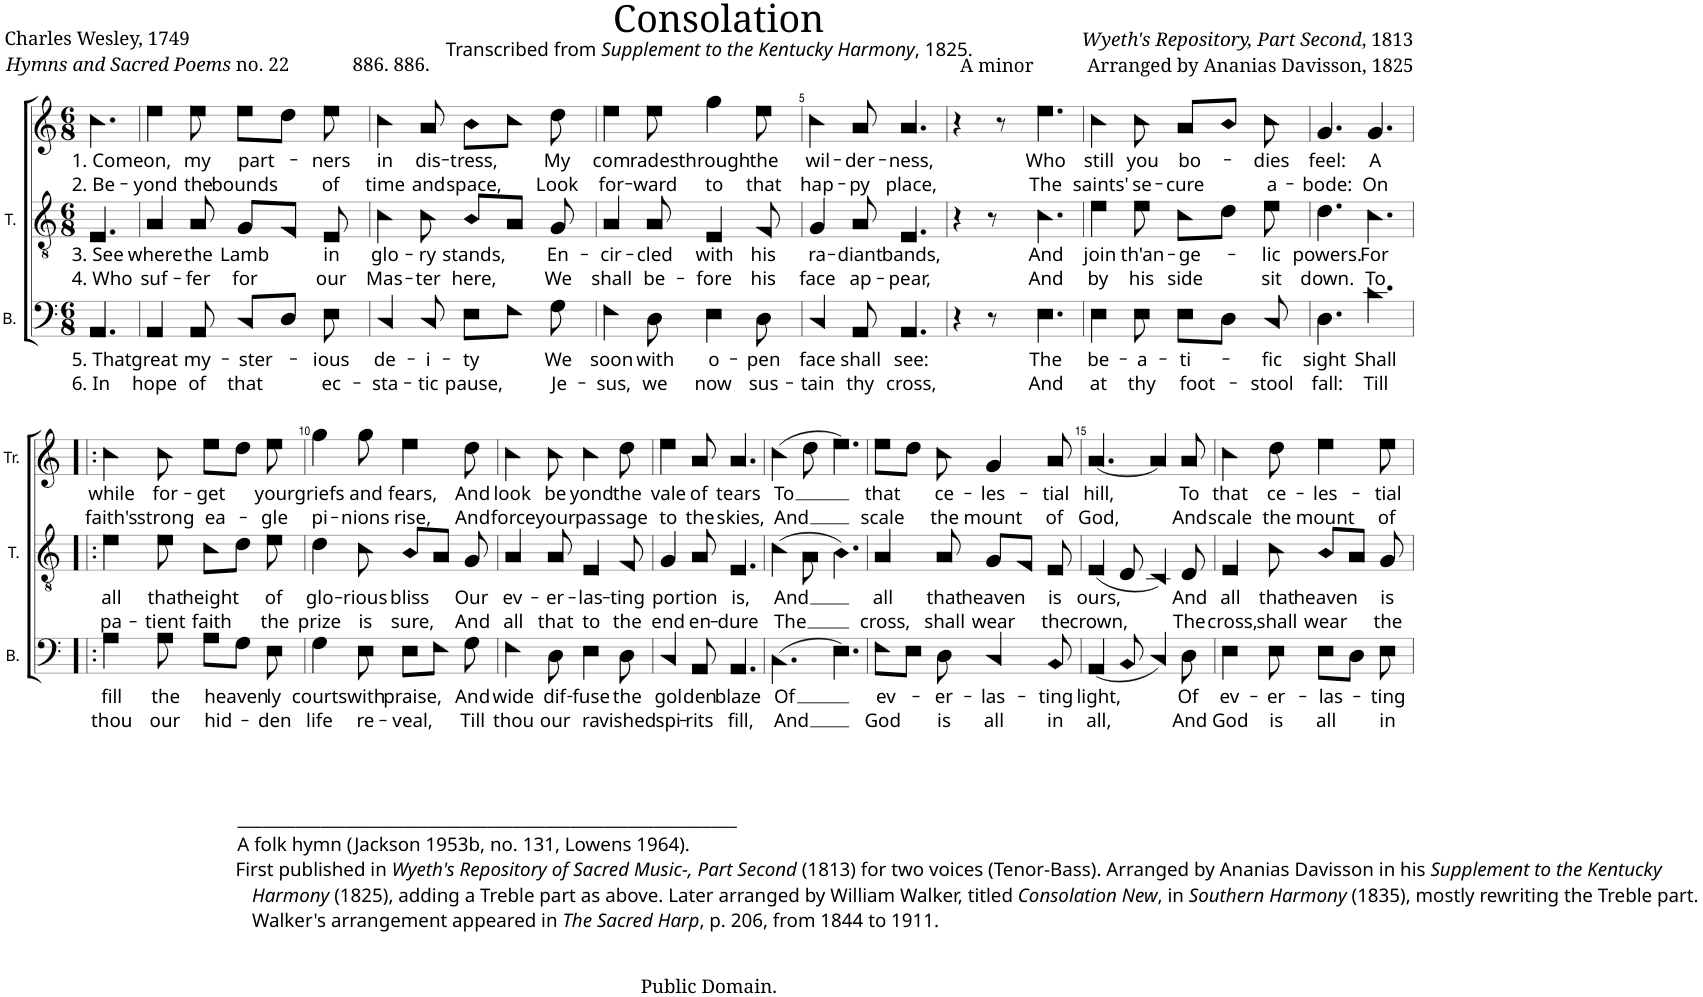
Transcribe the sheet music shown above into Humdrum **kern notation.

**kern	**text	**text	**kern	**text	**text	**kern	**text	**text
*part3	*part3	*part3	*part2	*part2	*part2	*part1	*part1	*part1
*staff3	*staff3	*staff3	*staff2	*staff2	*staff2	*staff1	*staff1	*staff1
*I"B.	*	*	*I"T.	*	*	*I"Voice	*	*
*I'B.	*	*	*I'T.	*	*	*	*	*
*clefF4	*	*	*clefGv2	*	*	*clefG2	*	*
*k[]	*	*	*k[]	*	*	*k[]	*	*
*M6/8	*	*	*M6/8	*	*	*M6/8	*	*
=1	=1	=1	=1	=1	=1	=1	=1	=1
!	!LO:LY:b	!LO:LY:b	!	!LO:LY:b	!LO:LY:b	!	!LO:LY:b	!LO:LY:b
4.AA!/	5. That	6. In	4.E!/	3. See	4. Who	4.cc!\	1. Come	2. Be-
=2	=2	=2	=2	=2	=2	=2	=2	=2
!	!LO:LY:b	!LO:LY:b	!	!LO:LY:b	!LO:LY:b	!	!LO:LY:b	!LO:LY:b
4AA!/	great	hope	4A!/	where	suf-	4ee!\	on,	-yond
!	!LO:LY:b	!LO:LY:b	!	!LO:LY:b	!LO:LY:b	!	!LO:LY:b	!LO:LY:b
8AA!/	my-	of	8A!/	the	-fer	8ee!\	my	the
!	!LO:LY:b	!LO:LY:b	!	!LO:LY:b	!LO:LY:b	!	!LO:LY:b	!LO:LY:b
8C!/L	-ster-	that	8G!/L	Lamb	for	8ee!\L	part-	bounds
8D!/J	.	.	8F!/J	.	.	8dd!\J	.	.
!	!LO:LY:b	!LO:LY:b	!	!LO:LY:b	!LO:LY:b	!	!LO:LY:b	!LO:LY:b
8E!\	-ious	ec-	8E!/	in	our	8ee!\	-ners	of
=3	=3	=3	=3	=3	=3	=3	=3	=3
!	!LO:LY:b	!LO:LY:b	!	!LO:LY:b	!LO:LY:b	!	!LO:LY:b	!LO:LY:b
4C!/	de-	-sta-	4c!\	glo-	Mas-	4cc!\	in	time
!	!LO:LY:b	!LO:LY:b	!	!LO:LY:b	!LO:LY:b	!	!LO:LY:b	!LO:LY:b
8C!/	-i-	-tic	8c!\	-ry	-ter	8a!/	dis-	and
!	!LO:LY:b	!LO:LY:b	!	!LO:LY:b	!LO:LY:b	!	!LO:LY:b	!LO:LY:b
8E!\L	-ty	pause,	8B!/L	stands,	here,	8b!\L	-tress,	space,
8F!\J	.	.	8A!/J	.	.	8cc!\J	.	.
!	!LO:LY:b	!LO:LY:b	!	!LO:LY:b	!LO:LY:b	!	!LO:LY:b	!LO:LY:b
8G!\	We	Je-	8G!/	En-	We	8dd!\	My	Look
=4	=4	=4	=4	=4	=4	=4	=4	=4
!	!LO:LY:b	!LO:LY:b	!	!LO:LY:b	!LO:LY:b	!	!LO:LY:b	!LO:LY:b
4F!\	soon	-sus,	4A!/	-cir-	shall	4ee!\	com-	for-
!	!LO:LY:b	!LO:LY:b	!	!LO:LY:b	!LO:LY:b	!	!LO:LY:b	!LO:LY:b
8D!\	with	we	8A!/	-cled	be-	8ee!\	-rades	-ward
!	!LO:LY:b	!LO:LY:b	!	!LO:LY:b	!LO:LY:b	!	!LO:LY:b	!LO:LY:b
4E!\	o-	now	4E!/	with	-fore	4gg!\	through	to
!	!LO:LY:b	!LO:LY:b	!	!LO:LY:b	!LO:LY:b	!	!LO:LY:b	!LO:LY:b
8D!\	-pen	sus-	8F!/	his	his	8ee!\	the	that
=5	=5	=5	=5	=5	=5	=5	=5	=5
!	!LO:LY:b	!LO:LY:b	!	!LO:LY:b	!LO:LY:b	!	!LO:LY:b	!LO:LY:b
4C!/	face	-tain	4G!/	ra-	face	4cc!\	wil-	hap-
!	!LO:LY:b	!LO:LY:b	!	!LO:LY:b	!LO:LY:b	!	!LO:LY:b	!LO:LY:b
8AA!/	shall	thy	8A!/	-diant	ap-	8a!/	-der-	-py
!	!LO:LY:b	!LO:LY:b	!	!LO:LY:b	!LO:LY:b	!	!LO:LY:b	!LO:LY:b
4.AA!/	see:	cross,	4.E!/	bands,	-pear,	4.a!/	-ness,	place,
=6	=6	=6	=6	=6	=6	=6	=6	=6
4r	.	.	4r	.	.	4r	.	.
8r	.	.	8r	.	.	8r	.	.
!	!LO:LY:b	!LO:LY:b	!	!LO:LY:b	!LO:LY:b	!	!LO:LY:b	!LO:LY:b
4.E!\	The	And	4.c!\	And	And	4.ee!\	Who	The
=7	=7	=7	=7	=7	=7	=7	=7	=7
!	!LO:LY:b	!LO:LY:b	!	!LO:LY:b	!LO:LY:b	!	!LO:LY:b	!LO:LY:b
4E!\	be-	at	4e!\	join	by	4cc!\	still	saints'
!	!LO:LY:b	!LO:LY:b	!	!LO:LY:b	!LO:LY:b	!	!LO:LY:b	!LO:LY:b
8E!\	-a-	thy	8e!\	th'an-	his	8cc!\	you	se-
!	!LO:LY:b	!LO:LY:b	!	!LO:LY:b	!LO:LY:b	!	!LO:LY:b	!LO:LY:b
8E!\L	-ti-	foot-	8c!\L	-ge-	side	8a!/L	bo-	-cure
8D!\J	.	.	8d!\J	.	.	8b!/J	.	.
!	!LO:LY:b	!LO:LY:b	!	!LO:LY:b	!LO:LY:b	!	!LO:LY:b	!LO:LY:b
8C!/	-fic	-stool	8e!\	-lic	sit	8cc!\	-dies	a-
=8	=8	=8	=8	=8	=8	=8	=8	=8
!	!LO:LY:b	!LO:LY:b	!	!LO:LY:b	!LO:LY:b	!	!LO:LY:b	!LO:LY:b
4.D!\	sight	fall:	4.d!\	powers.	down.	4.g!/	feel:	-bode:
!	!LO:LY:b	!LO:LY:b	!	!LO:LY:b	!LO:LY:b	!	!LO:LY:b	!LO:LY:b
4.c!\	Shall	Till	4.c!\	For	To	4.g!/	A	On
!!LO:LB:g=z
=9!|:	=9!|:	=9!|:	=9!|:	=9!|:	=9!|:	=9!|:	=9!|:	=9!|:
!	!LO:LY:b	!LO:LY:b	!	!LO:LY:b	!LO:LY:b	!	!LO:LY:b	!LO:LY:b
4A!\	fill	thou	4e!\	all	pa-	4cc!\	while	faith's
!	!LO:LY:b	!LO:LY:b	!	!LO:LY:b	!LO:LY:b	!	!LO:LY:b	!LO:LY:b
8A!\	the	our	8e!\	that	-tient	8cc!\	for-	strong
!	!LO:LY:b	!LO:LY:b	!	!LO:LY:b	!LO:LY:b	!	!LO:LY:b	!LO:LY:b
8A!\L	heaven-	hid-	8c!\L	height	faith	8ee!\L	-get	ea-
8G!\J	.	.	8d!\J	.	.	8dd!\J	.	.
!	!LO:LY:b	!LO:LY:b	!	!LO:LY:b	!LO:LY:b	!	!LO:LY:b	!LO:LY:b
8E!\	-ly	-den	8e!\	of	the	8ee!\	your	-gle
=10	=10	=10	=10	=10	=10	=10	=10	=10
!LO:TX:b:t=____________________________________________________________	!	!	!	!	!	!	!	!
!LO:TX:b:t=A folk hymn (Jackson 1953b, no. 131, Lowens 1964).	!	!	!	!	!	!	!	!
!LO:TX:b:t=First published in	!	!	!	!	!	!	!	!
!LO:TX:b:i:t=Wyeth's Repository of Sacred Music-, Part Second	!	!	!	!	!	!	!	!
!LO:TX:b:t=(1813) for two voices (Tenor-Bass). Arranged by Ananias Davisson in his	!	!	!	!	!	!	!	!
!LO:TX:b:i:t=Supplement to the Kentucky	!	!	!	!	!	!	!	!
!LO:TX:b:t=Harmony	!	!	!	!	!	!	!	!
!LO:TX:b:t=(1825), adding a Treble part as above. Later arranged by William Walker, titled	!	!	!	!	!	!	!	!
!LO:TX:b:i:t=Consolation New	!	!	!	!	!	!	!	!
!LO:TX:b:t=, in	!	!	!	!	!	!	!	!
!LO:TX:b:i:t=Southern Harmony	!	!	!	!	!	!	!	!
!LO:TX:b:t=(1835), mostly rewriting the Treble part.	!	!	!	!	!	!	!	!
!LO:TX:b:t=Walker's arrangement appeared in	!	!	!	!	!	!	!	!
!LO:TX:b:i:t=The Sacred Harp	!	!	!	!	!	!	!	!
!LO:TX:b:t=, p. 206, from 1844 to 1911.	!	!	!	!	!	!	!	!
!	!LO:LY:b	!LO:LY:b	!	!LO:LY:b	!LO:LY:b	!	!LO:LY:b	!LO:LY:b
4G!\	courts	life	4d!\	glo-	prize	4gg!\	griefs	pi-
!	!LO:LY:b	!LO:LY:b	!	!LO:LY:b	!LO:LY:b	!	!LO:LY:b	!LO:LY:b
8E!\	with	re-	8c!\	-rious	is	8gg!\	and	-nions
!	!LO:LY:b	!LO:LY:b	!	!LO:LY:b	!LO:LY:b	!	!LO:LY:b	!LO:LY:b
8E!\L	praise,	-veal,	8B!/L	bliss	sure,	4ee!\	fears,	rise,
8F!\J	.	.	8A!/J	.	.	.	.	.
!	!LO:LY:b	!LO:LY:b	!	!LO:LY:b	!LO:LY:b	!	!LO:LY:b	!LO:LY:b
8G!\	And	Till	8G!/	Our	And	8dd!\	And	And
=11	=11	=11	=11	=11	=11	=11	=11	=11
!	!LO:LY:b	!LO:LY:b	!	!LO:LY:b	!LO:LY:b	!	!LO:LY:b	!LO:LY:b
4F!\	wide	thou	4A!/	ev-	all	4cc!\	look	force
!	!LO:LY:b	!LO:LY:b	!	!LO:LY:b	!LO:LY:b	!	!LO:LY:b	!LO:LY:b
8D!\	dif-	our	8A!/	-er-	that	8cc!\	be-	your
!	!LO:LY:b	!LO:LY:b	!	!LO:LY:b	!LO:LY:b	!	!LO:LY:b	!LO:LY:b
4E!\	-fuse	ra-	4E!/	-las-	to	4cc!\	-yond	pas-
!	!LO:LY:b	!LO:LY:b	!	!LO:LY:b	!LO:LY:b	!	!LO:LY:b	!LO:LY:b
8D!\	the	-vished	8F!/	-ting	the	8dd!\	the	-sage
=12	=12	=12	=12	=12	=12	=12	=12	=12
!	!LO:LY:b	!LO:LY:b	!	!LO:LY:b	!LO:LY:b	!	!LO:LY:b	!LO:LY:b
4C!/	gol-	spi-	4G!/	por-	end	4ee!\	vale	to
!	!LO:LY:b	!LO:LY:b	!	!LO:LY:b	!LO:LY:b	!	!LO:LY:b	!LO:LY:b
8AA!/	-den	-rits	8A!/	-tion	en-	8a!/	of	the
!	!LO:LY:b	!LO:LY:b	!	!LO:LY:b	!LO:LY:b	!	!LO:LY:b	!LO:LY:b
4.AA!/	blaze	fill,	4.E!/	is,	-dure	4.a!/	tears	skies,
=13	=13	=13	=13	=13	=13	=13	=13	=13
!	!LO:LY:b	!LO:LY:b	!	!LO:LY:b	!LO:LY:b	!	!LO:LY:b	!LO:LY:b
(4.C!\	Of	And	(4c!\	And	The	(4cc!\	To	And
.	.	.	8A!\	.	.	8dd!\	.	.
4.E!\)	.	.	4.B!\)	.	.	4.ee!\)	.	.
=14	=14	=14	=14	=14	=14	=14	=14	=14
!	!LO:LY:b	!LO:LY:b	!	!LO:LY:b	!LO:LY:b	!	!LO:LY:b	!LO:LY:b
8F!\L	ev-	God	4A!/	all	cross,	8ee!\L	that	scale
8E!\J	.	.	.	.	.	8dd!\J	.	.
!	!LO:LY:b	!LO:LY:b	!	!LO:LY:b	!LO:LY:b	!	!LO:LY:b	!LO:LY:b
8D!\	-er-	is	8A!/	that	shall	8cc!\	ce-	the
!	!LO:LY:b	!LO:LY:b	!	!LO:LY:b	!LO:LY:b	!	!LO:LY:b	!LO:LY:b
4C!/	-las-	all	8G!/L	heaven	wear	4g!/	-les-	mount
.	.	.	8F!/J	.	.	.	.	.
!	!LO:LY:b	!LO:LY:b	!	!LO:LY:b	!LO:LY:b	!	!LO:LY:b	!LO:LY:b
8BB!/	-ting	in	8E!/	is	the	8a!/	-tial	of
=15	=15	=15	=15	=15	=15	=15	=15	=15
!	!LO:LY:b	!LO:LY:b	!	!LO:LY:b	!LO:LY:b	!	!LO:LY:b	!LO:LY:b
(4AA!/	light,	all,	(4E!/	ours,	crown,	[4.a!/	hill,	God,
8BB!/	.	.	8D!/	.	.	.	.	.
4C!/)	.	.	4C!/)	.	.	4a!/]	.	.
!	!LO:LY:b	!LO:LY:b	!	!LO:LY:b	!LO:LY:b	!	!LO:LY:b	!LO:LY:b
8D!\	Of	And	8D!/	And	The	8a!/	To	And
=16	=16	=16	=16	=16	=16	=16	=16	=16
!	!LO:LY:b	!LO:LY:b	!	!LO:LY:b	!LO:LY:b	!	!LO:LY:b	!LO:LY:b
4E!\	ev-	God	4E!/	all	cross,	4cc!\	that	scale
!	!LO:LY:b	!LO:LY:b	!	!LO:LY:b	!LO:LY:b	!	!LO:LY:b	!LO:LY:b
8E!\	-er-	is	8c!\	that	shall	8dd!\	ce-	the
!	!LO:LY:b	!LO:LY:b	!	!LO:LY:b	!LO:LY:b	!	!LO:LY:b	!LO:LY:b
8E!\L	-las-	all	8B!/L	heaven	wear	4ee!\	-les-	mount
8D!\J	.	.	8A!/J	.	.	.	.	.
!	!LO:LY:b	!LO:LY:b	!	!LO:LY:b	!LO:LY:b	!	!LO:LY:b	!LO:LY:b
8E!\	-ting	in	8G!/	is	the	8ee!\	-tial	of
=	=	=	=	=	=	=	=	=
*-	*-	*-	*-	*-	*-	*-	*-	*-
